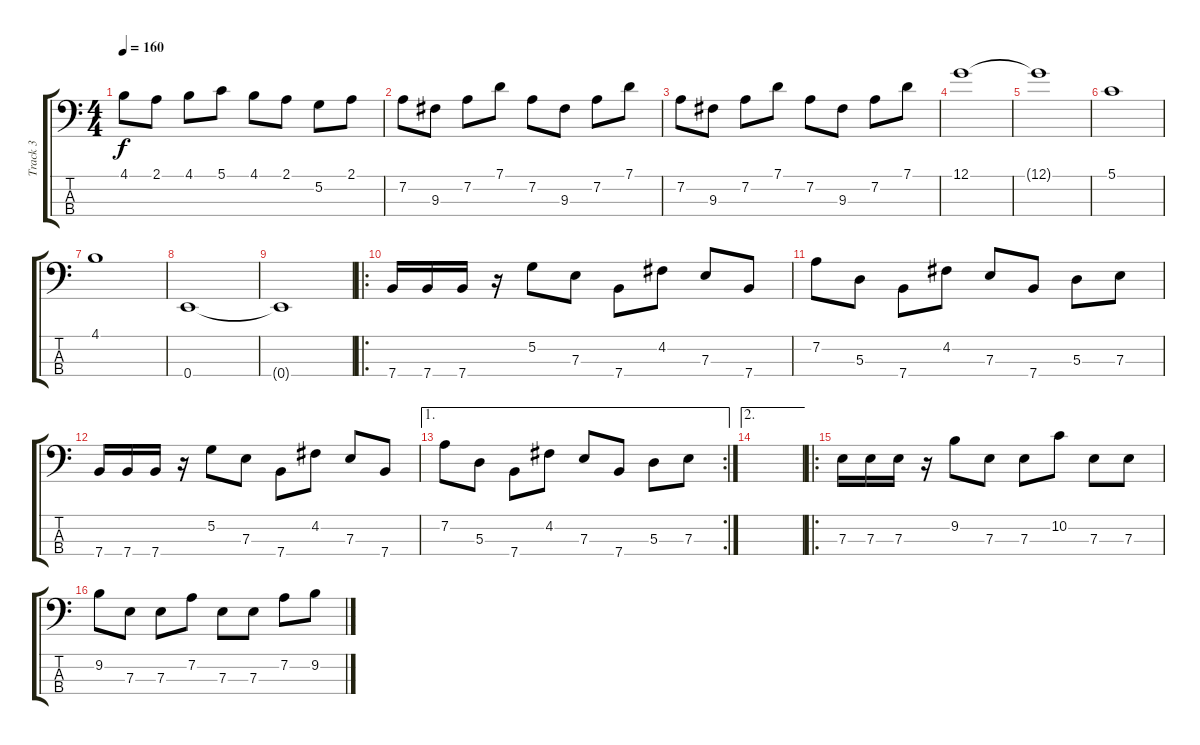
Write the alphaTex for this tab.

\track ("Track 3" "Track 3") {instrument electricbassfinger}
\staff {score tabs}
\tuning (G2 D2 A1 E1) {hide}
\ts (4 4)
\tempo 160
\clef f4
\ks c
4.1.8{dy f} 2.1.8 4.1.8 5.1.8 4.1.8 2.1.8 5.2.8 2.1.8 |
7.2.8 9.3.8 7.2.8 7.1.8 7.2.8 9.3.8 7.2.8 7.1.8 |
7.2.8 9.3.8 7.2.8 7.1.8 7.2.8 9.3.8 7.2.8 7.1.8 |
12.1.1 |
12.1{t}.1 |
5.1.1 |
4.1.1 |
0.4.1 |
0.4{t}.1 |
\ro
7.4.16 7.4.16 7.4.16 r.16 5.2.8 7.3.8 7.4.8 4.2.8 7.3.8 7.4.8 |
7.2.8 5.3.8 7.4.8 4.2.8 7.3.8 7.4.8 5.3.8 7.3.8 |
7.4.16 7.4.16 7.4.16 r.16 5.2.8 7.3.8 7.4.8 4.2.8 7.3.8 7.4.8 |
\ae 1
\rc 2
7.2.8 5.3.8 7.4.8 4.2.8 7.3.8 7.4.8 5.3.8 7.3.8 |
\ae 2
|
\ro
7.3.16 7.3.16 7.3.16 r.16 9.2.8 7.3.8 7.3.8 10.2.8 7.3.8 7.3.8 |
9.2.8 7.3.8 7.3.8 7.2.8 7.3.8 7.3.8 7.2.8 9.2.8
